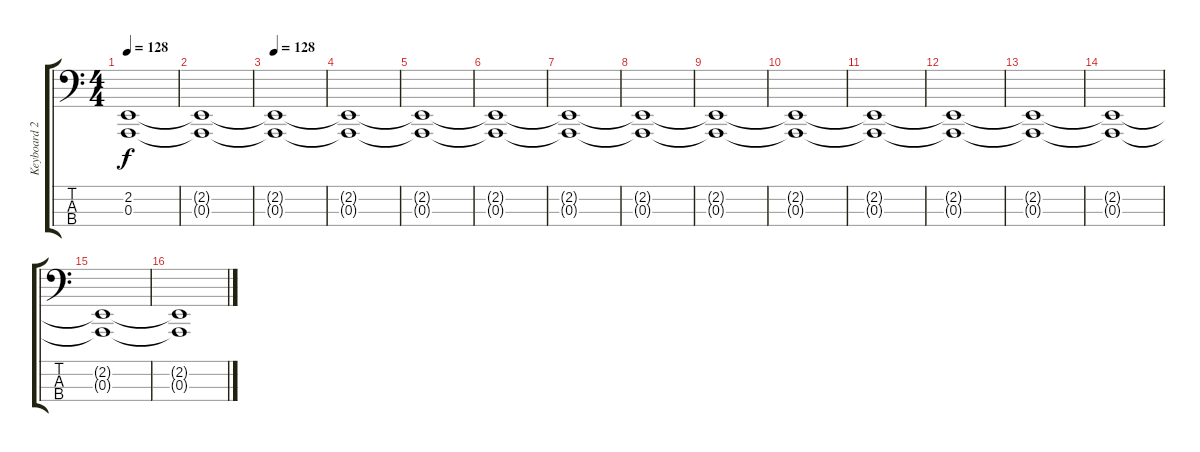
\track ("Keyboard 2" "Keyboard 2") {instrument accordion}
\staff {score tabs}
\tuning (G2 D2 A1 E1) {hide}
\ts (4 4)
\tempo 128
\clef f4
\ks c
(2.2{t} 0.3{t}).1{dy f} |
(2.2{t} 0.3{t}).1 |
\tempo 128
(2.2{t} 0.3{t}).1{volume 9} |
(2.2{t} 0.3{t}).1 |
(2.2{t} 0.3{t}).1 |
(2.2{t} 0.3{t}).1 |
(2.2{t} 0.3{t}).1 |
(2.2{t} 0.3{t}).1 |
(2.2{t} 0.3{t}).1 |
(2.2{t} 0.3{t}).1 |
(2.2{t} 0.3{t}).1 |
(2.2{t} 0.3{t}).1 |
(2.2{t} 0.3{t}).1 |
(2.2{t} 0.3{t}).1 |
(2.2{t} 0.3{t}).1 |
(2.2{t} 0.3{t}).1
